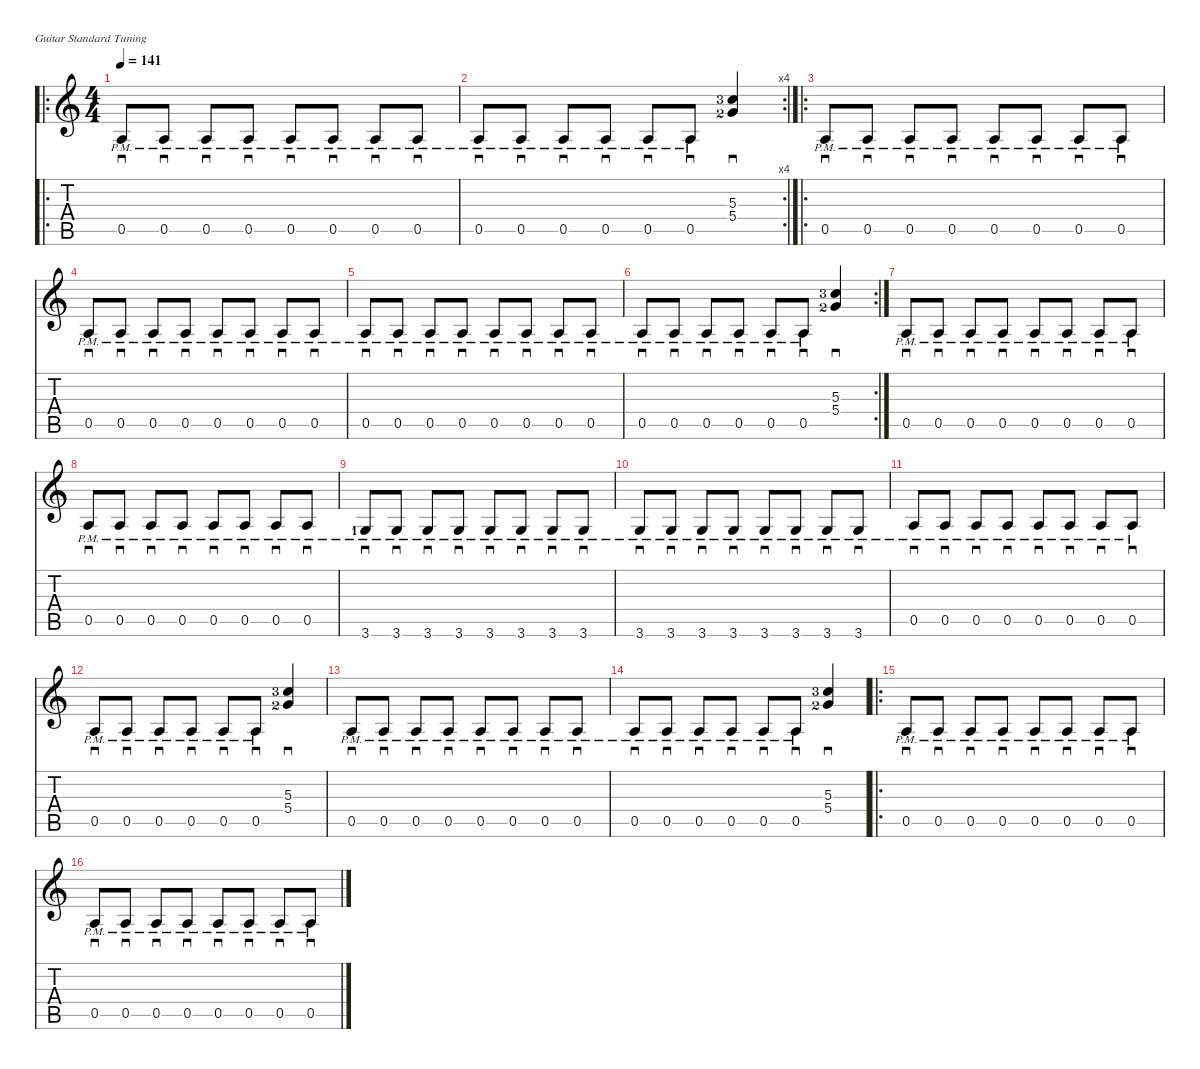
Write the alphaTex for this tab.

\defaultSystemsLayout 4
\hideDynamics
\bracketExtendMode nobrackets
\singleTrackTrackNamePolicy hidden
\multiTrackTrackNamePolicy hidden
\firstSystemTrackNameOrientation horizontal
\otherSystemsTrackNameOrientation horizontal
\track ("Gtr. distorsion" "E-Gt") {instrument distortionguitar}
\staff {score tabs}
\tuning (E4 B3 G3 D3 A2 E2)
\ro
\ts (4 4)
\tempo 141
\clef g2
\ks aminor
0.5{pm}.8{sd dy mf instrument distortionguitar} 0.5{pm}.8{sd} 0.5{pm}.8{sd} 0.5{pm}.8{sd} 0.5{pm}.8{sd} 0.5{pm}.8{sd} 0.5{pm}.8{sd} 0.5{pm}.8{sd} |
\rc 4
0.5{pm}.8{sd} 0.5{pm}.8{sd} 0.5{pm}.8{sd} 0.5{pm}.8{sd} 0.5{pm}.8{sd} 0.5{pm}.8{sd} (5.3{lf 4} 5.4{lf 3}).4{sd} |
\ro
0.5{pm}.8{sd} 0.5{pm}.8{sd} 0.5{pm}.8{sd} 0.5{pm}.8{sd} 0.5{pm}.8{sd} 0.5{pm}.8{sd} 0.5{pm}.8{sd} 0.5{pm}.8{sd} |
0.5{pm}.8{sd} 0.5{pm}.8{sd} 0.5{pm}.8{sd} 0.5{pm}.8{sd} 0.5{pm}.8{sd} 0.5{pm}.8{sd} 0.5{pm}.8{sd} 0.5{pm}.8{sd} |
0.5{pm}.8{sd} 0.5{pm}.8{sd} 0.5{pm}.8{sd} 0.5{pm}.8{sd} 0.5{pm}.8{sd} 0.5{pm}.8{sd} 0.5{pm}.8{sd} 0.5{pm}.8{sd} |
\rc 2
0.5{pm}.8{sd} 0.5{pm}.8{sd} 0.5{pm}.8{sd} 0.5{pm}.8{sd} 0.5{pm}.8{sd} 0.5{pm}.8{sd} (5.3{lf 4} 5.4{lf 3}).4{sd} |
0.5{pm}.8{sd} 0.5{pm}.8{sd} 0.5{pm}.8{sd} 0.5{pm}.8{sd} 0.5{pm}.8{sd} 0.5{pm}.8{sd} 0.5{pm}.8{sd} 0.5{pm}.8{sd} |
0.5{pm}.8{sd} 0.5{pm}.8{sd} 0.5{pm}.8{sd} 0.5{pm}.8{sd} 0.5{pm}.8{sd} 0.5{pm}.8{sd} 0.5{pm}.8{sd} 0.5{pm}.8{sd} |
3.6{pm lf 2}.8{sd} 3.6{pm}.8{sd} 3.6{pm}.8{sd} 3.6{pm}.8{sd} 3.6{pm}.8{sd} 3.6{pm}.8{sd} 3.6{pm}.8{sd} 3.6{pm}.8{sd} |
3.6{pm}.8{sd} 3.6{pm}.8{sd} 3.6{pm}.8{sd} 3.6{pm}.8{sd} 3.6{pm}.8{sd} 3.6{pm}.8{sd} 3.6{pm}.8{sd} 3.6{pm}.8{sd} |
0.5{pm}.8{sd} 0.5{pm}.8{sd} 0.5{pm}.8{sd} 0.5{pm}.8{sd} 0.5{pm}.8{sd} 0.5{pm}.8{sd} 0.5{pm}.8{sd} 0.5{pm}.8{sd} |
0.5{pm}.8{sd} 0.5{pm}.8{sd} 0.5{pm}.8{sd} 0.5{pm}.8{sd} 0.5{pm}.8{sd} 0.5{pm}.8{sd} (5.3{lf 4} 5.4{lf 3}).4{sd} |
0.5{pm}.8{sd} 0.5{pm}.8{sd} 0.5{pm}.8{sd} 0.5{pm}.8{sd} 0.5{pm}.8{sd} 0.5{pm}.8{sd} 0.5{pm}.8{sd} 0.5{pm}.8{sd} |
0.5{pm}.8{sd} 0.5{pm}.8{sd} 0.5{pm}.8{sd} 0.5{pm}.8{sd} 0.5{pm}.8{sd} 0.5{pm}.8{sd} (5.3{lf 4} 5.4{lf 3}).4{sd} |
\ro
0.5{pm}.8{sd} 0.5{pm}.8{sd} 0.5{pm}.8{sd} 0.5{pm}.8{sd} 0.5{pm}.8{sd} 0.5{pm}.8{sd} 0.5{pm}.8{sd} 0.5{pm}.8{sd} |
0.5{pm}.8{sd} 0.5{pm}.8{sd} 0.5{pm}.8{sd} 0.5{pm}.8{sd} 0.5{pm}.8{sd} 0.5{pm}.8{sd} 0.5{pm}.8{sd} 0.5{pm}.8{sd}
